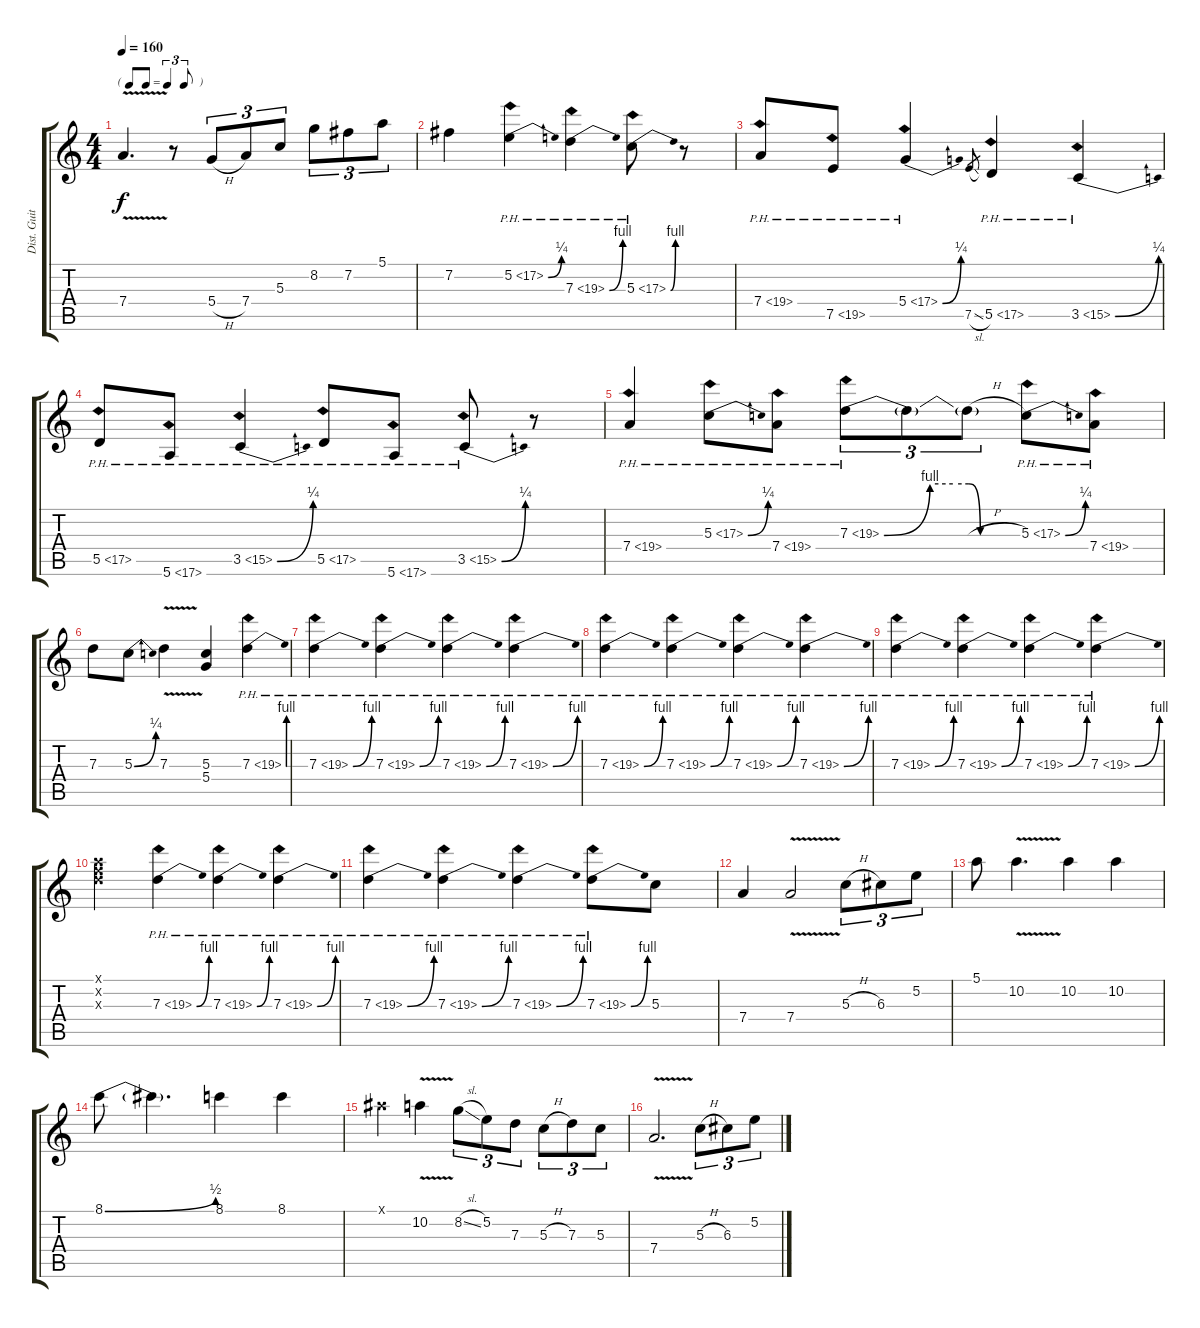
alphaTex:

\track ("Dist. Guitar 2" "Dist. Guit") {instrument overdrivenguitar}
\staff {score tabs}
\tuning (E4 B3 G3 D3 A2 E2) {hide}
\ts (4 4)
\tf triplet8th
\tempo 160
\clef g2
\ks c
7.4{v}.4{d dy f} r.8 5.4{h}.8{tu (3 2)} 7.4.8{tu (3 2)} 5.3.8{tu (3 2)} 8.2.8{tu (3 2)} 7.2.8{tu (3 2)} 5.1.8{tu (3 2)} |
7.2.4 5.2{be (bend 0 0 60 1) ph 12}.4 7.3{be (bend 0 0 60 4) ph 12}.4 5.3{be (bend 0 0 60 4) ph 12}.8 r.8 |
7.4{ph 12}.8 7.5{ph 12}.8 5.4{be (bend 0 0 60 1) ph 12}.4 7.5{sl}.8{gr} 5.5{ph 12}.4 3.5{be (bend 0 0 60 1) ph 12}.4 |
5.5{ph 12}.8 5.6{ph 12}.8 3.5{be (bend 0 0 60 1) ph 12}.4 5.5{ph 12}.8 5.6{ph 12}.8 3.5{be (bend 0 0 60 1) ph 12}.8 r.8 |
7.4{ph 12}.4 5.3{be (bend 0 0 60 1) ph 12}.8 7.4{ph 12}.8 7.3{be (custom 0 0 20 4 30 4 37 4 42 0 60 0) ph 12}.8{tu (3 2)} 7.3{t}.8{tu (3 2)} 7.3{h t}.8{tu (3 2)} 5.3{be (bend 0 0 60 1) ph 12}.8 7.4{ph 12}.8 |
7.3.8 5.3{be (bend 0 0 60 1)}.8 7.3{v}.4 (5.3 5.4).4 7.3{be (bend 0 0 60 4) ph 12}.4 |
7.3{be (bend 0 0 60 4) ph 12}.4 7.3{be (bend 0 0 60 4) ph 12}.4 7.3{be (bend 0 0 60 4) ph 12}.4 7.3{be (bend 0 0 60 4) ph 12}.4 |
7.3{be (bend 0 0 60 4) ph 12}.4 7.3{be (bend 0 0 60 4) ph 12}.4 7.3{be (bend 0 0 60 4) ph 12}.4 7.3{be (bend 0 0 60 4) ph 12}.4 |
7.3{be (bend 0 0 60 4) ph 12}.4 7.3{be (bend 0 0 60 4) ph 12}.4 7.3{be (bend 0 0 60 4) ph 12}.4 7.3{be (bend 0 0 60 4) ph 12}.4 |
(5.1{x} 6.2{x} 7.3{x}).4 7.3{be (bend 0 0 60 4) ph 12}.4 7.3{be (bend 0 0 60 4) ph 12}.4 7.3{be (bend 0 0 60 4) ph 12}.4 |
7.3{be (bend 0 0 60 4) ph 12}.4 7.3{be (bend 0 0 60 4) ph 12}.4 7.3{be (bend 0 0 60 4) ph 12}.4 7.3{be (bend 0 0 60 4) ph 12}.8 5.3.8 |
7.4.4 7.4{v}.2 5.3{h}.8{tu (3 2)} 6.3.8{tu (3 2)} 5.2.8{tu (3 2)} |
5.1.8 10.2{v}.4{d} 10.2.4 10.2.4 |
8.1{be (bend 0 0 60 2)}.8 8.1{t}.4{d} 8.1.4 8.1.4 |
6.1{x}.4 10.2{v}.4 8.2{sl}.8{tu (3 2)} 5.2.8{tu (3 2)} 7.3.8{tu (3 2)} 5.3{h}.8{tu (3 2)} 7.3.8{tu (3 2)} 5.3.8{tu (3 2)} |
7.4{v}.2{d} 5.3{h}.8{tu (3 2)} 6.3.8{tu (3 2)} 5.2.8{tu (3 2)}
